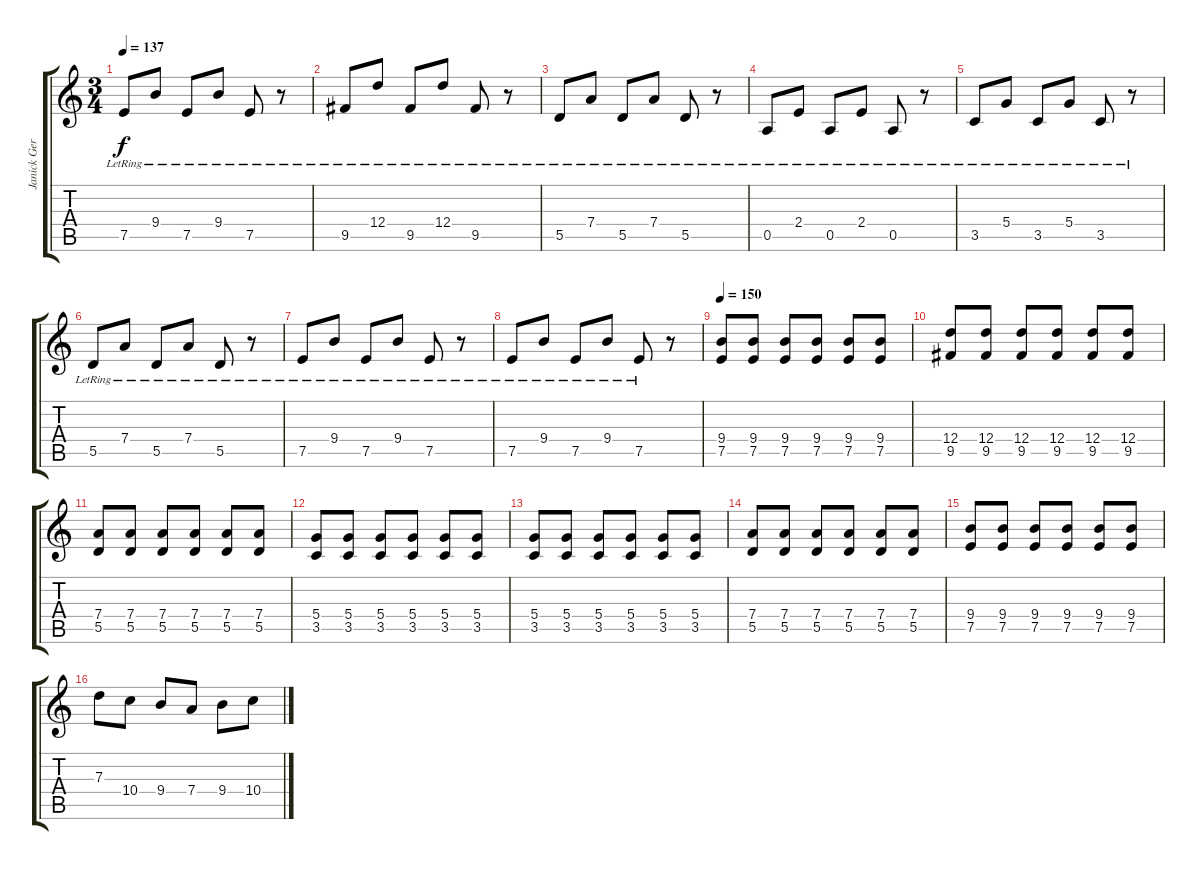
\track ("Janick Gers" "Janick Ger") {instrument overdrivenguitar}
\staff {score tabs}
\tuning (E4 B3 G3 D3 A2 E2) {hide}
\ts (3 4)
\tempo 137
\clef g2
\ks c
7.5{lr}.8{dy f} 9.4{lr}.8 7.5{lr}.8 9.4{lr}.8 7.5{lr}.8 r.8 |
9.5{lr}.8 12.4{lr}.8 9.5{lr}.8 12.4{lr}.8 9.5{lr}.8 r.8 |
5.5{lr}.8 7.4{lr}.8 5.5{lr}.8 7.4{lr}.8 5.5{lr}.8 r.8 |
0.5{lr}.8 2.4{lr}.8 0.5{lr}.8 2.4{lr}.8 0.5{lr}.8 r.8 |
3.5{lr}.8 5.4{lr}.8 3.5{lr}.8 5.4{lr}.8 3.5{lr}.8 r.8 |
5.5{lr}.8 7.4{lr}.8 5.5{lr}.8 7.4{lr}.8 5.5{lr}.8 r.8 |
7.5{lr}.8 9.4{lr}.8 7.5{lr}.8 9.4{lr}.8 7.5{lr}.8 r.8 |
7.5{lr}.8 9.4{lr}.8 7.5{lr}.8 9.4{lr}.8 7.5{lr}.8 r.8 |
\tempo 150
(9.4 7.5).8 (9.4 7.5).8 (9.4 7.5).8 (9.4 7.5).8 (9.4 7.5).8 (9.4 7.5).8 |
(12.4 9.5).8 (12.4 9.5).8 (12.4 9.5).8 (12.4 9.5).8 (12.4 9.5).8 (12.4 9.5).8 |
(7.4 5.5).8 (7.4 5.5).8 (7.4 5.5).8 (7.4 5.5).8 (7.4 5.5).8 (7.4 5.5).8 |
(5.4 3.5).8 (5.4 3.5).8 (5.4 3.5).8 (5.4 3.5).8 (5.4 3.5).8 (5.4 3.5).8 |
(5.4 3.5).8 (5.4 3.5).8 (5.4 3.5).8 (5.4 3.5).8 (5.4 3.5).8 (5.4 3.5).8 |
(7.4 5.5).8 (7.4 5.5).8 (7.4 5.5).8 (7.4 5.5).8 (7.4 5.5).8 (7.4 5.5).8 |
(9.4 7.5).8 (9.4 7.5).8 (9.4 7.5).8 (9.4 7.5).8 (9.4 7.5).8 (9.4 7.5).8 |
7.3.8{volume 16} 10.4.8 9.4.8 7.4.8 9.4.8 10.4.8
